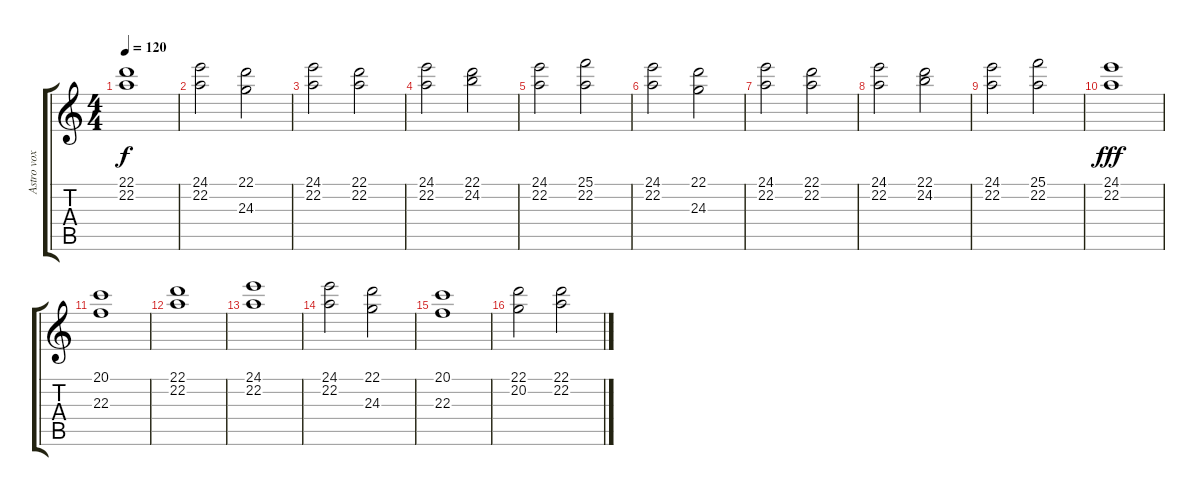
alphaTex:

\track ("Astro vox" "Astro vox") {instrument rockorgan}
\staff {score tabs}
\tuning (E4 B3 G3 D3 A2 E2) {hide}
\ts (4 4)
\tempo 120
\clef g2
\ks c
(22.1 22.2).1{dy f} |
(24.1 22.2).2 (22.1 24.3).2 |
(24.1 22.2).2 (22.1 22.2).2 |
(24.1 22.2).2 (22.1 24.2).2 |
(24.1 22.2).2 (25.1 22.2).2 |
(24.1 22.2).2 (22.1 24.3).2 |
(24.1 22.2).2 (22.1 22.2).2 |
(24.1 22.2).2 (22.1 24.2).2 |
(24.1 22.2).2 (25.1 22.2).2 |
(24.1 22.2).1{dy fff} |
(20.1 22.3).1 |
(22.1 22.2).1 |
(24.1 22.2).1 |
(24.1 22.2).2 (22.1 24.3).2 |
(20.1 22.3).1 |
(22.1 20.2).2 (22.1 22.2).2
